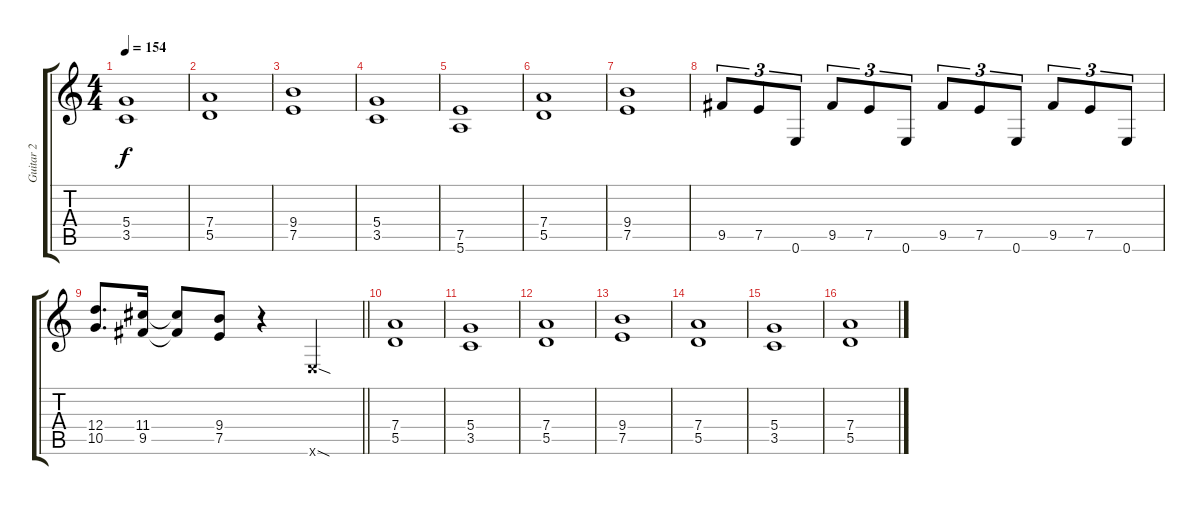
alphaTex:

\track ("Guitar 2" "Guitar 2") {instrument distortionguitar}
\staff {score tabs}
\tuning (E4 B3 G3 D3 A2 E2) {hide}
\ts (4 4)
\tempo 154
\clef g2
\ks c
(5.4 3.5).1{dy f} |
(7.4 5.5).1 |
(9.4 7.5).1 |
(5.4 3.5).1 |
(7.5 5.6).1 |
(7.4 5.5).1 |
(9.4 7.5).1 |
9.5.8{tu (3 2)} 7.5.8{tu (3 2)} 0.6.8{tu (3 2)} 9.5.8{tu (3 2)} 7.5.8{tu (3 2)} 0.6.8{tu (3 2)} 9.5.8{tu (3 2)} 7.5.8{tu (3 2)} 0.6.8{tu (3 2)} 9.5.8{tu (3 2)} 7.5.8{tu (3 2)} 0.6.8{tu (3 2)} |
\barLineRight lightlight
(12.4 10.5).8{d} (11.4 9.5).16 (11.4{t} 9.5{t}).8 (9.4 7.5).8 r.4 0.6{sod x}.4 |
(7.4 5.5).1 |
(5.4 3.5).1 |
(7.4 5.5).1 |
(9.4 7.5).1 |
(7.4 5.5).1 |
(5.4 3.5).1 |
(7.4 5.5).1
